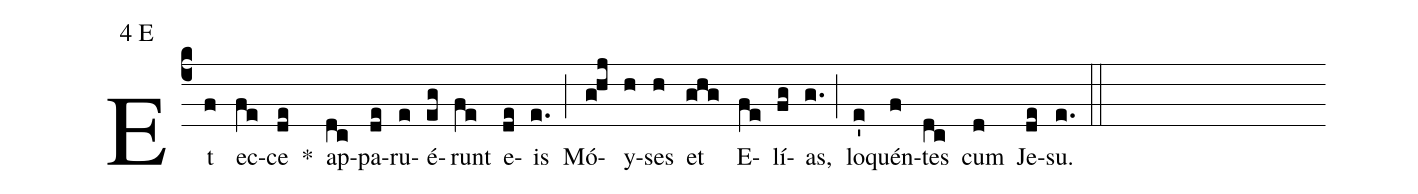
mode:4 E;
%%
(c4) Et(f) ec(fe)ce(de) *() ap(dc)pa(de)ru(e)é(eg)runt(fe) e(de)is(e.) (;) Mó(ghj)y(h)ses(h) et(ghg) E(fe)lí(fg)as,(g.) (;) lo(e')quén(f)tes(dc) cum(d) Je(de)su.(e.) (::)
